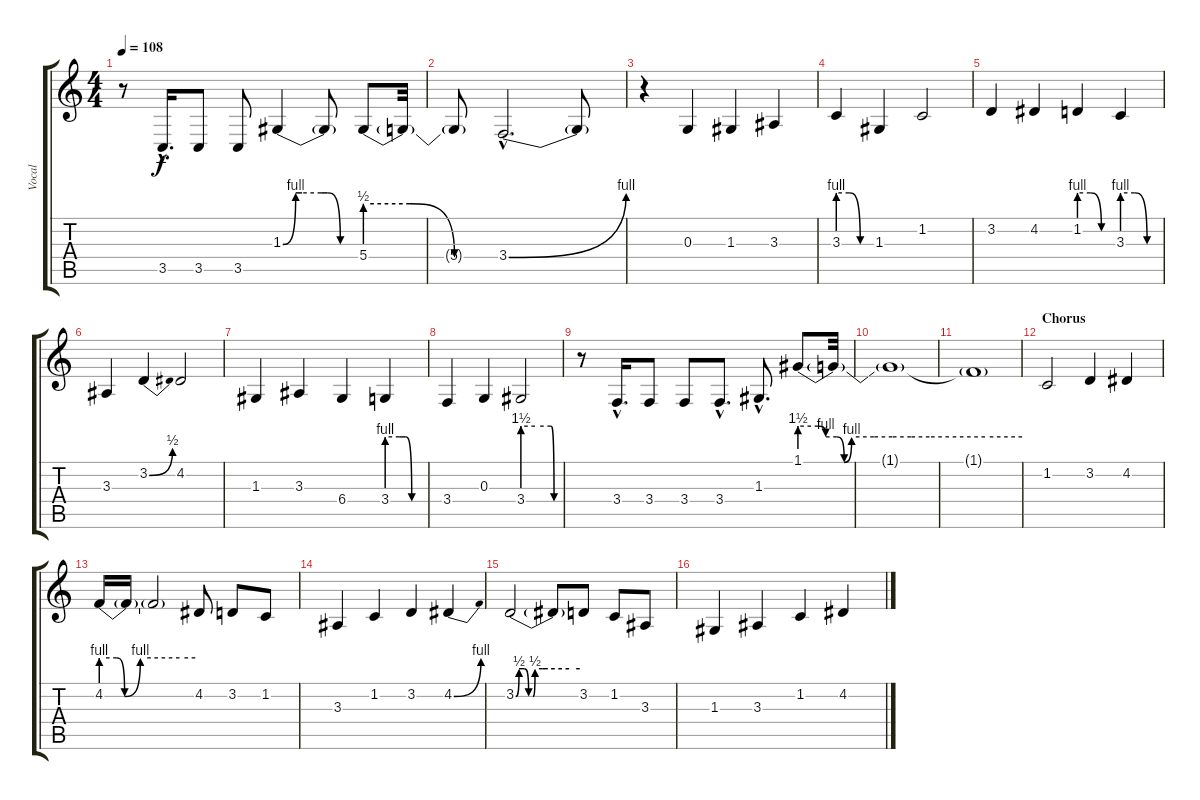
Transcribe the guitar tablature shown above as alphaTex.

\track ("Vocal" "Vocal") {instrument sopranosax}
\staff {score tabs}
\tuning (E4 B3 G3 D3 A2 E2) {hide}
\ts (4 4)
\tempo 108
\clef g2
\ks c
r.8{dy f} 3.5{hac}.16{d} 3.5.8 3.5.8 1.3{be (custom 0 0 10 4 15 4 30 4 35 4 45 0 60 0)}.4 1.3{t}.8 5.4{be (custom 0 2 20 2 40 0 60 0)}.8 5.4{t}.32 |
5.4{t}.8 3.4{be (bend 0 0 60 4) hac}.2{d} 3.4{t}.8 |
r.4 0.3.4 1.3.4 3.3.4 |
3.3{be (custom 0 4 20 4 40 0 60 0)}.4 1.3.4 1.2.2 |
3.2.4 4.2.4 1.2{be (custom 0 4 20 4 40 0 60 0)}.4 3.3{be (custom 0 4 20 4 40 0 60 0)}.4 |
3.3.4 3.2{be (bend 0 0 60 2)}.4 4.2.2 |
1.3.4 3.3.4 6.4.4 3.4{be (custom 0 4 20 4 24 4 30 4 40 0 60 0)}.4 |
3.4.4 0.3.4 3.4{be (custom 0 6 20 6 46 6 51 0 55 0 60 0)}.2 |
r.8 3.4{hac}.16{d} 3.4.8 3.4.8 3.4{hac}.8{d} 1.3{hac}.8{d} 1.1{be (custom 0 6 5 6 7 4 10 4 12 0 14 4 20 4 25 4 30 4 35 4 50 4 60 4)}.8 1.1{t}.32 |
1.1{t}.1 |
1.1{t}.1 |
\section ("" "Chorus")
1.2.2 3.2.4 4.2.4 |
4.2{be (custom 0 4 10 4 15 0 25 4 50 4 60 4)}.16 4.2{t}.16 4.2{t}.2 4.2.8 3.2.8 1.2.8 |
3.3.4 1.2.4 3.2.4 4.2{be (bend 0 0 60 4)}.4 |
3.2{be (custom 0 0 3 2 8 2 12 0 16 0 18 2 25 2 30 2 50 2 60 2)}.2 3.2{t}.8 3.2.8 1.2.8 3.3.8 |
1.3.4 3.3.4 1.2.4 4.2.4
